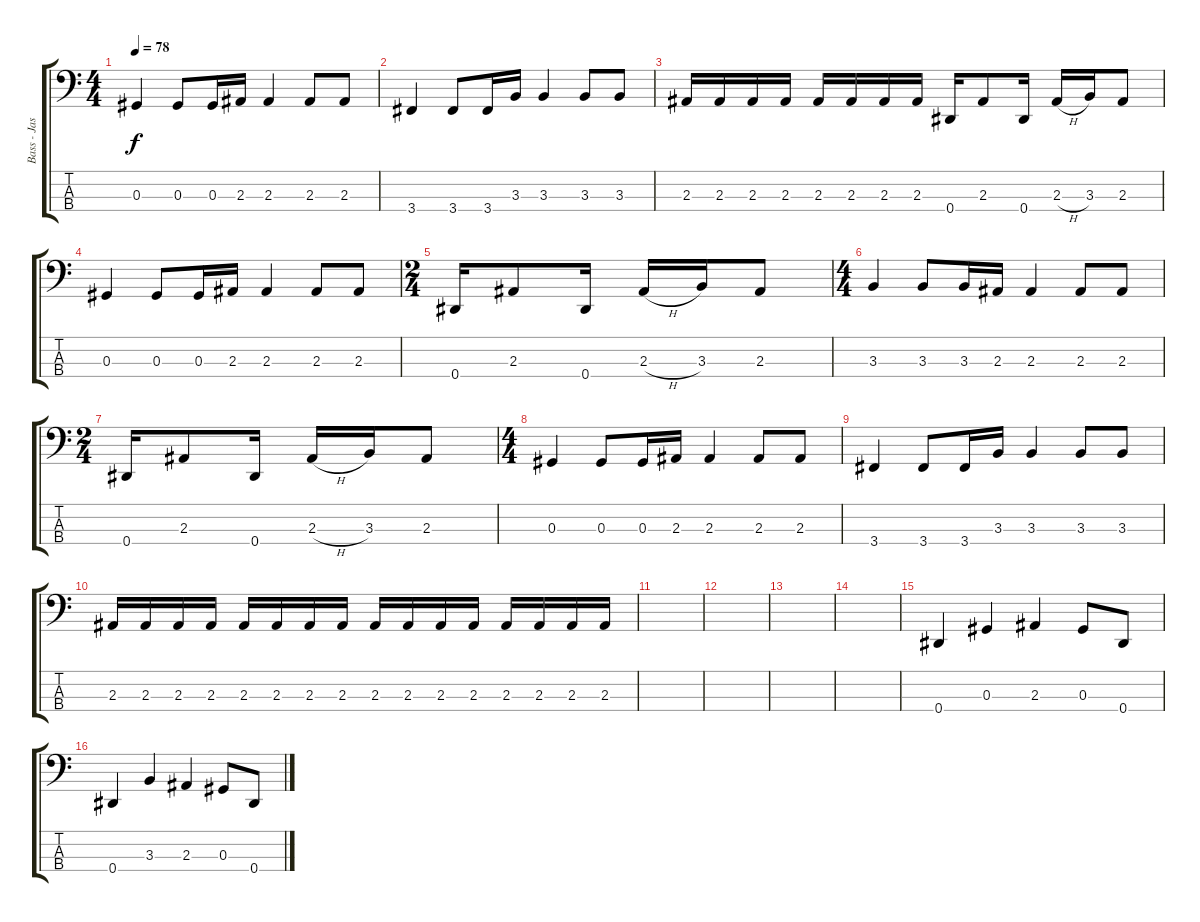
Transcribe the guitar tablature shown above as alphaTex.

\track ("Bass - Jason" "Bass - Jas") {instrument electricbasspick}
\staff {score tabs}
\tuning (Gb2 Db2 Ab1 Eb1) {hide}
\ts (4 4)
\tempo 78
\clef f4
\ks c
0.3.4{dy f} 0.3.8 0.3.16 2.3.16 2.3.4 2.3.8 2.3.8 |
3.4.4 3.4.8 3.4.16 3.3.16 3.3.4 3.3.8 3.3.8 |
2.3.16 2.3.16 2.3.16 2.3.16 2.3.16 2.3.16 2.3.16 2.3.16 0.4.16 2.3.8 0.4.16 2.3{h}.16 3.3.16 2.3.8 |
0.3.4 0.3.8 0.3.16 2.3.16 2.3.4 2.3.8 2.3.8 |
\ts (2 4)
0.4.16 2.3.8 0.4.16 2.3{h}.16 3.3.16 2.3.8 |
\ts (4 4)
3.3.4 3.3.8 3.3.16 2.3.16 2.3.4 2.3.8 2.3.8 |
\ts (2 4)
0.4.16 2.3.8 0.4.16 2.3{h}.16 3.3.16 2.3.8 |
\ts (4 4)
0.3.4 0.3.8 0.3.16 2.3.16 2.3.4 2.3.8 2.3.8 |
3.4.4 3.4.8 3.4.16 3.3.16 3.3.4 3.3.8 3.3.8 |
2.3.16 2.3.16 2.3.16 2.3.16 2.3.16 2.3.16 2.3.16 2.3.16 2.3.16 2.3.16 2.3.16 2.3.16 2.3.16 2.3.16 2.3.16 2.3.16 |
|
|
|
|
0.4.4 0.3.4 2.3.4 0.3.8 0.4.8 |
0.4.4 3.3.4 2.3.4 0.3.8 0.4.8
